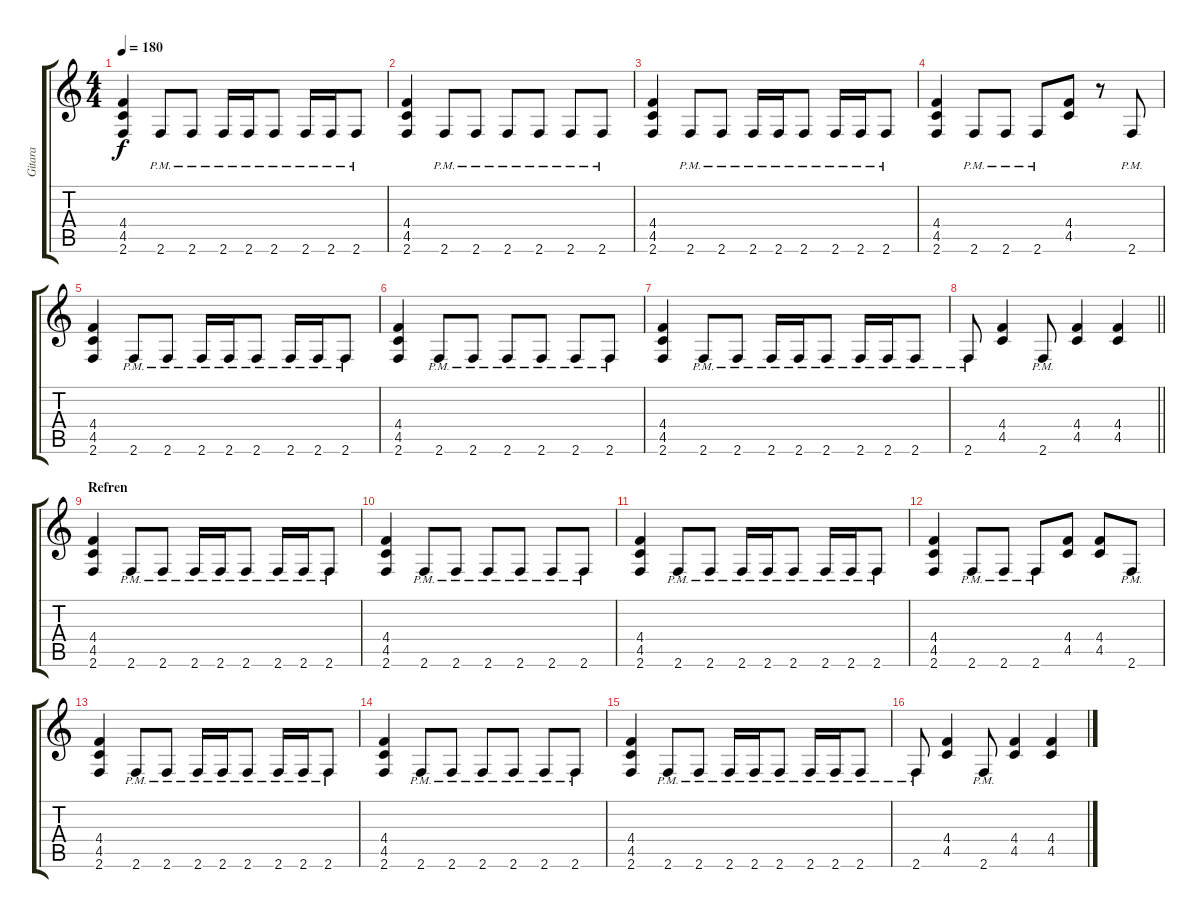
\track ("Gitara" "Gitara") {instrument distortionguitar}
\staff {score tabs}
\tuning (Eb4 Bb3 Gb3 Db3 Ab2 Eb2) {hide}
\ts (4 4)
\tempo 180
\clef g2
\ks c
(4.4 4.5 2.6).4{dy f volume 13} 2.6{pm}.8 2.6{pm}.8 2.6{pm}.16 2.6{pm}.16 2.6{pm}.8 2.6{pm}.16 2.6{pm}.16 2.6{pm}.8 |
(4.4 4.5 2.6).4 2.6{pm}.8 2.6{pm}.8 2.6{pm}.8 2.6{pm}.8 2.6{pm}.8 2.6{pm}.8 |
(4.4 4.5 2.6).4 2.6{pm}.8 2.6{pm}.8 2.6{pm}.16 2.6{pm}.16 2.6{pm}.8 2.6{pm}.16 2.6{pm}.16 2.6{pm}.8 |
(4.4 4.5 2.6).4 2.6{pm}.8 2.6{pm}.8 2.6{pm}.8 (4.4 4.5).8 r.8 2.6{pm}.8 |
(4.4 4.5 2.6).4 2.6{pm}.8 2.6{pm}.8 2.6{pm}.16 2.6{pm}.16 2.6{pm}.8 2.6{pm}.16 2.6{pm}.16 2.6{pm}.8 |
(4.4 4.5 2.6).4 2.6{pm}.8 2.6{pm}.8 2.6{pm}.8 2.6{pm}.8 2.6{pm}.8 2.6{pm}.8 |
(4.4 4.5 2.6).4 2.6{pm}.8 2.6{pm}.8 2.6{pm}.16 2.6{pm}.16 2.6{pm}.8 2.6{pm}.16 2.6{pm}.16 2.6{pm}.8 |
\barLineRight lightlight
2.6{pm}.8 (4.4 4.5).4 2.6{pm}.8 (4.4 4.5).4 (4.4 4.5).4 |
\section ("" "Refren")
(4.4 4.5 2.6).4 2.6{pm}.8 2.6{pm}.8 2.6{pm}.16 2.6{pm}.16 2.6{pm}.8 2.6{pm}.16 2.6{pm}.16 2.6{pm}.8 |
(4.4 4.5 2.6).4 2.6{pm}.8 2.6{pm}.8 2.6{pm}.8 2.6{pm}.8 2.6{pm}.8 2.6{pm}.8 |
(4.4 4.5 2.6).4 2.6{pm}.8 2.6{pm}.8 2.6{pm}.16 2.6{pm}.16 2.6{pm}.8 2.6{pm}.16 2.6{pm}.16 2.6{pm}.8 |
(4.4 4.5 2.6).4 2.6{pm}.8 2.6{pm}.8 2.6{pm}.8 (4.4 4.5).8 (4.4 4.5).8 2.6{pm}.8 |
(4.4 4.5 2.6).4 2.6{pm}.8 2.6{pm}.8 2.6{pm}.16 2.6{pm}.16 2.6{pm}.8 2.6{pm}.16 2.6{pm}.16 2.6{pm}.8 |
(4.4 4.5 2.6).4 2.6{pm}.8 2.6{pm}.8 2.6{pm}.8 2.6{pm}.8 2.6{pm}.8 2.6{pm}.8 |
(4.4 4.5 2.6).4 2.6{pm}.8 2.6{pm}.8 2.6{pm}.16 2.6{pm}.16 2.6{pm}.8 2.6{pm}.16 2.6{pm}.16 2.6{pm}.8 |
2.6{pm}.8 (4.4 4.5).4 2.6{pm}.8 (4.4 4.5).4 (4.4 4.5).4
